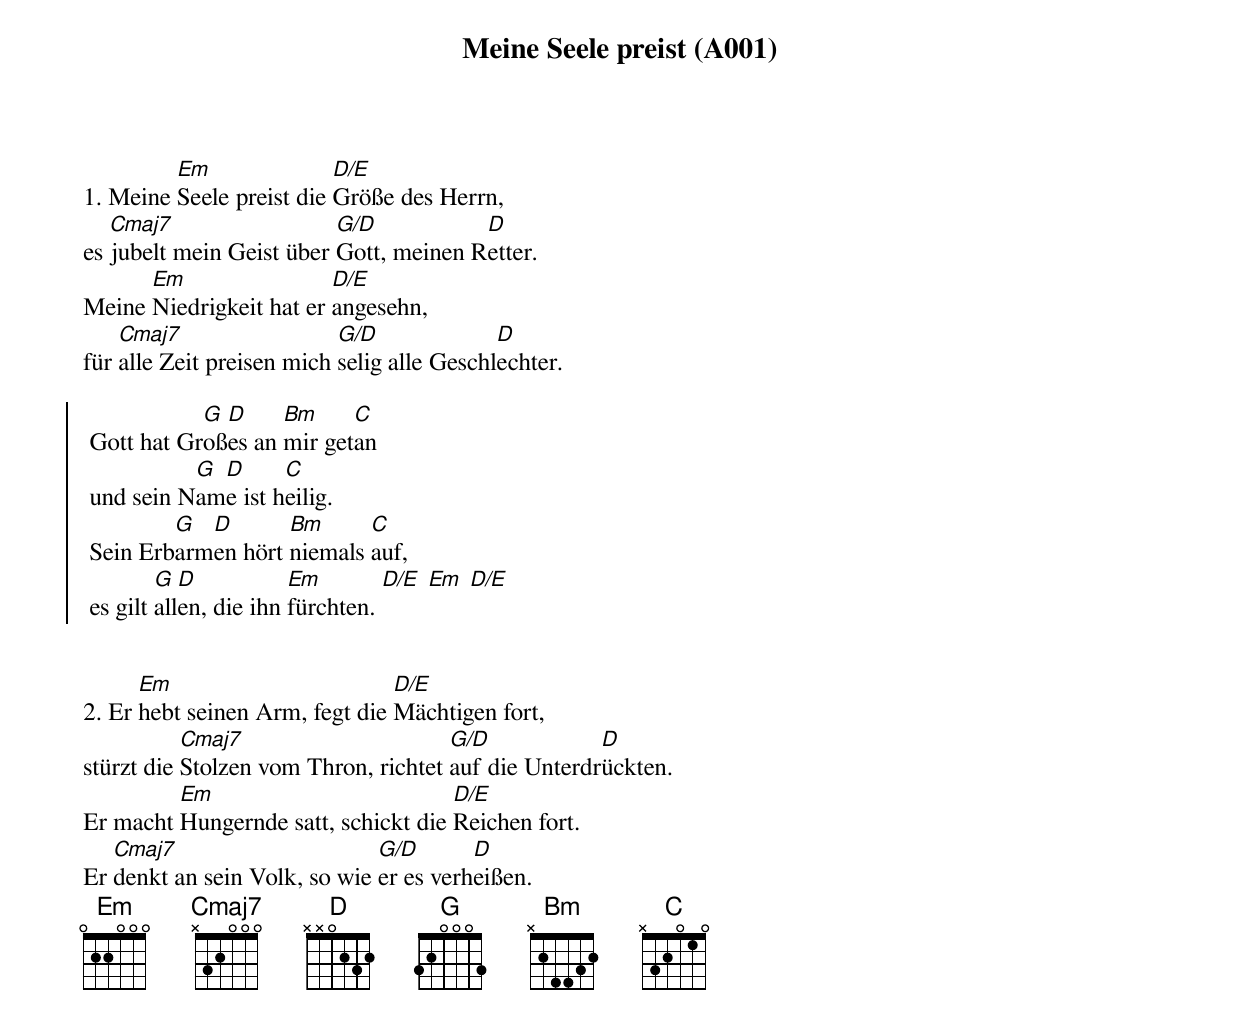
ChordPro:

{title: Meine Seele preist (A001)}
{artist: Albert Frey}

1. Meine [Em]Seele preist die [D/E]Größe des Herrn,
es [Cmaj7]jubelt mein Geist über [G/D]Gott, meinen R[D]etter.
Meine [Em]Niedrigkeit hat er [D/E]angesehn,
für [Cmaj7]alle Zeit preisen mich [G/D]selig alle Geschl[D]echter.

{soc}
 Gott hat Gr[G]oß[D]es an [Bm]mir get[C]an
 und sein N[G]am[D]e ist h[C]eilig.
 Sein Erb[G]arm[D]en hört [Bm]niemals [C]auf,
 es gilt [G]all[D]en, die ihn [Em]fürchten. [D/E] [Em] [D/E]
 {eoc}


2. Er [Em]hebt seinen Arm, fegt die [D/E]Mächtigen fort,
stürzt die [Cmaj7]Stolzen vom Thron, richtet [G/D]auf die Unterdr[D]ückten.
Er macht [Em]Hungernde satt, schickt die [D/E]Reichen fort.
Er [Cmaj7]denkt an sein Volk, so wie [G/D]er es verh[D]eißen.
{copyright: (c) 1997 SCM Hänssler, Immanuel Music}
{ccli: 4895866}
